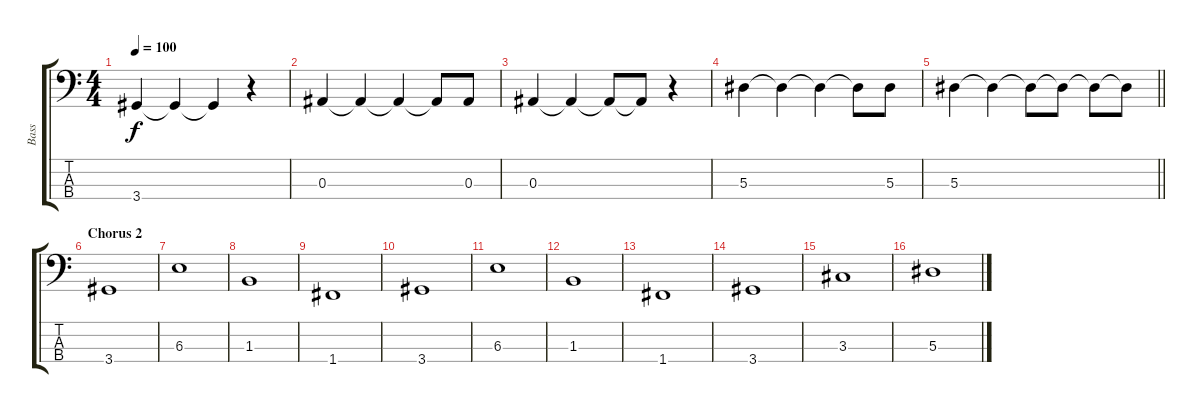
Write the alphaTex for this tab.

\track ("Bass" "Bass") {instrument electricbassfinger}
\staff {score tabs}
\tuning (Ab2 Eb2 Bb1 F1) {hide}
\ts (4 4)
\tempo 100
\clef f4
\ks c
3.4.4{dy f} 3.4{t}.4 3.4{t}.4 r.4 |
0.3.4 0.3{t}.4 0.3{t}.4 0.3{t}.8 0.3.8 |
0.3.4 0.3{t}.4 0.3{t}.8 0.3{t}.8 r.4 |
5.3.4 5.3{t}.4 5.3{t}.4 5.3{t}.8 5.3.8 |
\barLineRight lightlight
5.3.4 5.3{t}.4 5.3{t}.8 5.3{t}.8 5.3{t}.8 5.3{t}.8 |
\section ("" "Chorus 2")
3.4.1 |
6.3.1 |
1.3.1 |
1.4.1 |
3.4.1 |
6.3.1 |
1.3.1 |
1.4.1 |
3.4.1 |
3.3.1 |
5.3.1
